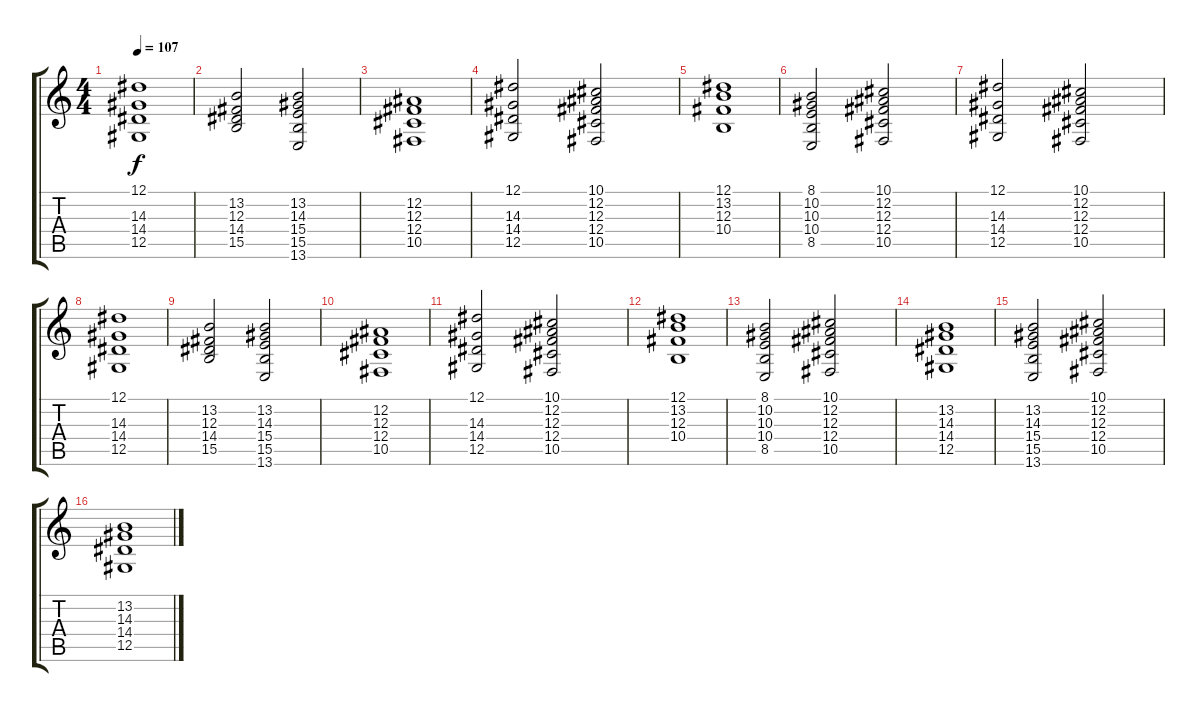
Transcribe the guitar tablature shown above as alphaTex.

\track "" {instrument stringensemble1}
\staff {score tabs}
\tuning (Eb4 Bb3 Gb3 Db3 Ab2 Eb2) {hide}
\ts (4 4)
\tempo 107
\clef g2
\ks c
(12.1 14.3 14.4 12.5).1{dy f} |
(13.2 12.3 14.4 15.5).2 (13.2 14.3 15.4 15.5 13.6).2 |
(12.2 12.3 12.4 10.5).1 |
(12.1 14.3 14.4 12.5).2 (10.1 12.2 12.3 12.4 10.5).2 |
(12.1 13.2 12.3 10.4).1 |
(8.1 10.2 10.3 10.4 8.5).2 (10.1 12.2 12.3 12.4 10.5).2 |
(12.1 14.3 14.4 12.5).2 (10.1 12.2 12.3 12.4 10.5).2 |
(12.1 14.3 14.4 12.5).1 |
(13.2 12.3 14.4 15.5).2 (13.2 14.3 15.4 15.5 13.6).2 |
(12.2 12.3 12.4 10.5).1 |
(12.1 14.3 14.4 12.5).2 (10.1 12.2 12.3 12.4 10.5).2 |
(12.1 13.2 12.3 10.4).1 |
(8.1 10.2 10.3 10.4 8.5).2 (10.1 12.2 12.3 12.4 10.5).2 |
(13.2 14.3 14.4 12.5).1 |
(13.2 14.3 15.4 15.5 13.6).2 (10.1 12.2 12.3 12.4 10.5).2 |
(13.2 14.3 14.4 12.5).1
